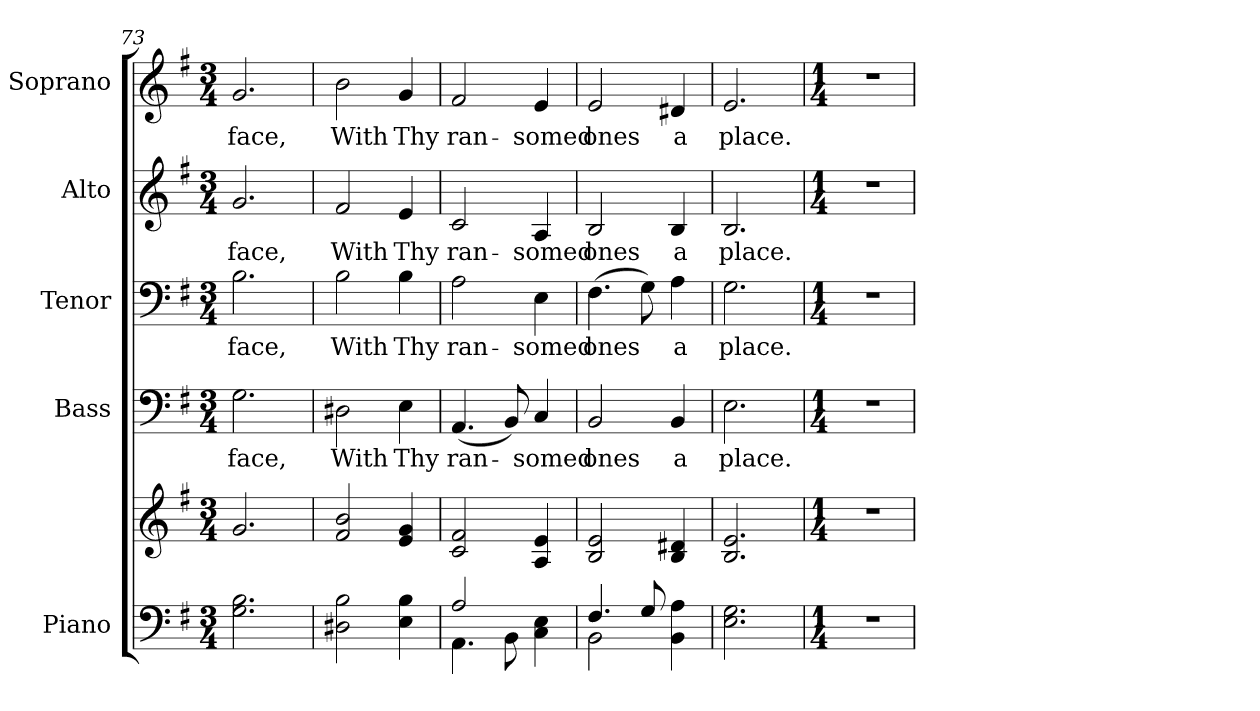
**kern	**kern	**kern	**text	**kern	**text	**kern	**text	**kern	**text
*part5	*part5	*part4	*part4	*part3	*part3	*part2	*part2	*part1	*part1
*staff6	*staff5	*staff4	*staff4	*staff3	*staff3	*staff2	*staff2	*staff1	*staff1
*I"Piano	*	*I"Bass	*	*I"Tenor	*	*I"Alto	*	*I"Soprano	*
*I'Pno.	*	*I'B.	*	*I'T.	*	*I'A.	*	*I'S.	*
!!LO:LB:g=z
*clefF4	*clefG2	*clefF4	*	*clefF4	*	*clefG2	*	*clefG2	*
*k[f#]	*k[f#]	*k[f#]	*	*k[f#]	*	*k[f#]	*	*k[f#]	*
*G:	*G:	*G:	*	*G:	*	*G:	*	*G:	*
*M3/4	*M3/4	*M3/4	*	*M3/4	*	*M3/4	*	*M3/4	*
=73	=73	=73	=73	=73	=73	=73	=73	=73	=73
!	!	!	!LO:LY:b:color=#000000	!	!	!	!	!	!
!	!	!	!	!	!LO:LY:b:color=#000000	!	!	!	!
!	!	!	!	!	!	!	!LO:LY:b:color=#000000	!	!
!	!	!	!	!	!	!	!	!	!LO:LY:b:color=#000000
2.Gi\ 2.Bi	2.gi/	2.Gi\	face,	2.Bi\	face,	2.gi/	face,	2.gi/	face,
=74	=74	=74	=74	=74	=74	=74	=74	=74	=74
!	!	!	!LO:LY:b:color=#000000	!	!	!	!	!	!
!	!	!	!	!	!LO:LY:b:color=#000000	!	!	!	!
!	!	!	!	!	!	!	!LO:LY:b:color=#000000	!	!
!	!	!	!	!	!	!	!	!	!LO:LY:b:color=#000000
2D#Xi\ 2Bi	2f#i/ 2bi	2D#Xi\	With	2Bi\	With	2f#i/	With	2bi\	With
!	!	!	!LO:LY:b:color=#000000	!	!	!	!	!	!
!	!	!	!	!	!LO:LY:b:color=#000000	!	!	!	!
!	!	!	!	!	!	!	!LO:LY:b:color=#000000	!	!
!	!	!	!	!	!	!	!	!	!LO:LY:b:color=#000000
4Ei\ 4Bi	4ei/ 4gi	4Ei\	Thy	4Bi\	Thy	4ei/	Thy	4gi/	Thy
=75	=75	=75	=75	=75	=75	=75	=75	=75	=75
*^	*	*	*	*	*	*	*	*	*
!	!	!	!	!LO:LY:b:color=#000000	!	!	!	!	!	!
!	!	!	!	!	!	!LO:LY:b:color=#000000	!	!	!	!
!	!	!	!	!	!	!	!	!LO:LY:b:color=#000000	!	!
!	!	!	!	!	!	!	!	!	!	!LO:LY:b:color=#000000
2Ai/	4.AAi\	2ci/ 2f#i	(4.AAi/	ran-	2Ai\	ran-	2ci/	ran-	2f#i/	ran-
.	8BBi\	.	8BBi/)	.	.	.	.	.	.	.
!	!	!	!	!LO:LY:b:color=#000000	!	!	!	!	!	!
!	!	!	!	!	!	!LO:LY:b:color=#000000	!	!	!	!
!	!	!	!	!	!	!	!	!LO:LY:b:color=#000000	!	!
!	!	!	!	!	!	!	!	!	!	!LO:LY:b:color=#000000
4Ci\ 4Ei	4ryy	4Ai/ 4ei	4Ci/	-somed	4Ei\	-somed	4Ai/	-somed	4ei/	-somed
!!LO:PB:g=z
=76	=76	=76	=76	=76	=76	=76	=76	=76	=76	=76
!	!	!	!	!LO:LY:b:color=#000000	!	!	!	!	!	!
!	!	!	!	!	!	!LO:LY:b:color=#000000	!	!	!	!
!	!	!	!	!	!	!	!	!LO:LY:b:color=#000000	!	!
!	!	!	!	!	!	!	!	!	!	!LO:LY:b:color=#000000
4.F#i/	2BBi\	2Bi/ 2ei	2BBi/	ones	(4.F#i\	ones	2Bi/	ones	2ei/	ones
8Gi/	.	.	.	.	8Gi\)	.	.	.	.	.
!	!	!	!	!LO:LY:b:color=#000000	!	!	!	!	!	!
!	!	!	!	!	!	!LO:LY:b:color=#000000	!	!	!	!
!	!	!	!	!	!	!	!	!LO:LY:b:color=#000000	!	!
!	!	!	!	!	!	!	!	!	!	!LO:LY:b:color=#000000
4BBi\ 4Ai	4ryy	4Bi/ 4d#Xi	4BBi/	a	4Ai\	a	4Bi/	a	4d#Xi/	a
*v	*v	*	*	*	*	*	*	*	*	*
=77	=77	=77	=77	=77	=77	=77	=77	=77	=77
*^	*	*	*	*	*	*	*	*	*
!	!	!	!	!LO:LY:b:color=#000000	!	!	!	!	!	!
*v	*v	*	*	*	*	*	*	*	*	*
*^	*	*	*	*	*	*	*	*	*
!	!	!	!	!	!	!LO:LY:b:color=#000000	!	!	!	!
*v	*v	*	*	*	*	*	*	*	*	*
*^	*	*	*	*	*	*	*	*	*
!	!	!	!	!	!	!	!	!LO:LY:b:color=#000000	!	!
*v	*v	*	*	*	*	*	*	*	*	*
*^	*	*	*	*	*	*	*	*	*
!	!	!	!	!	!	!	!	!	!	!LO:LY:b:color=#000000
*v	*v	*	*	*	*	*	*	*	*	*
2.Ei\ 2.Gi	2.Bi/ 2.ei	2.Ei\	place.	2.Gi\	place.	2.Bi/	place.	2.ei/	place.
=78	=78	=78	=78	=78	=78	=78	=78	=78	=78
*M1/4	*M1/4	*M1/4	*	*M1/4	*	*M1/4	*	*M1/4	*
!LO:N:vis=1	!LO:N:vis=1	!LO:N:vis=1	!	!LO:N:vis=1	!	!LO:N:vis=1	!	!LO:N:vis=1	!
4r	4r	4r	.	4r	.	4r	.	4r	.
=	=	=	=	=	=	=	=	=	=
*-	*-	*-	*-	*-	*-	*-	*-	*-	*-
